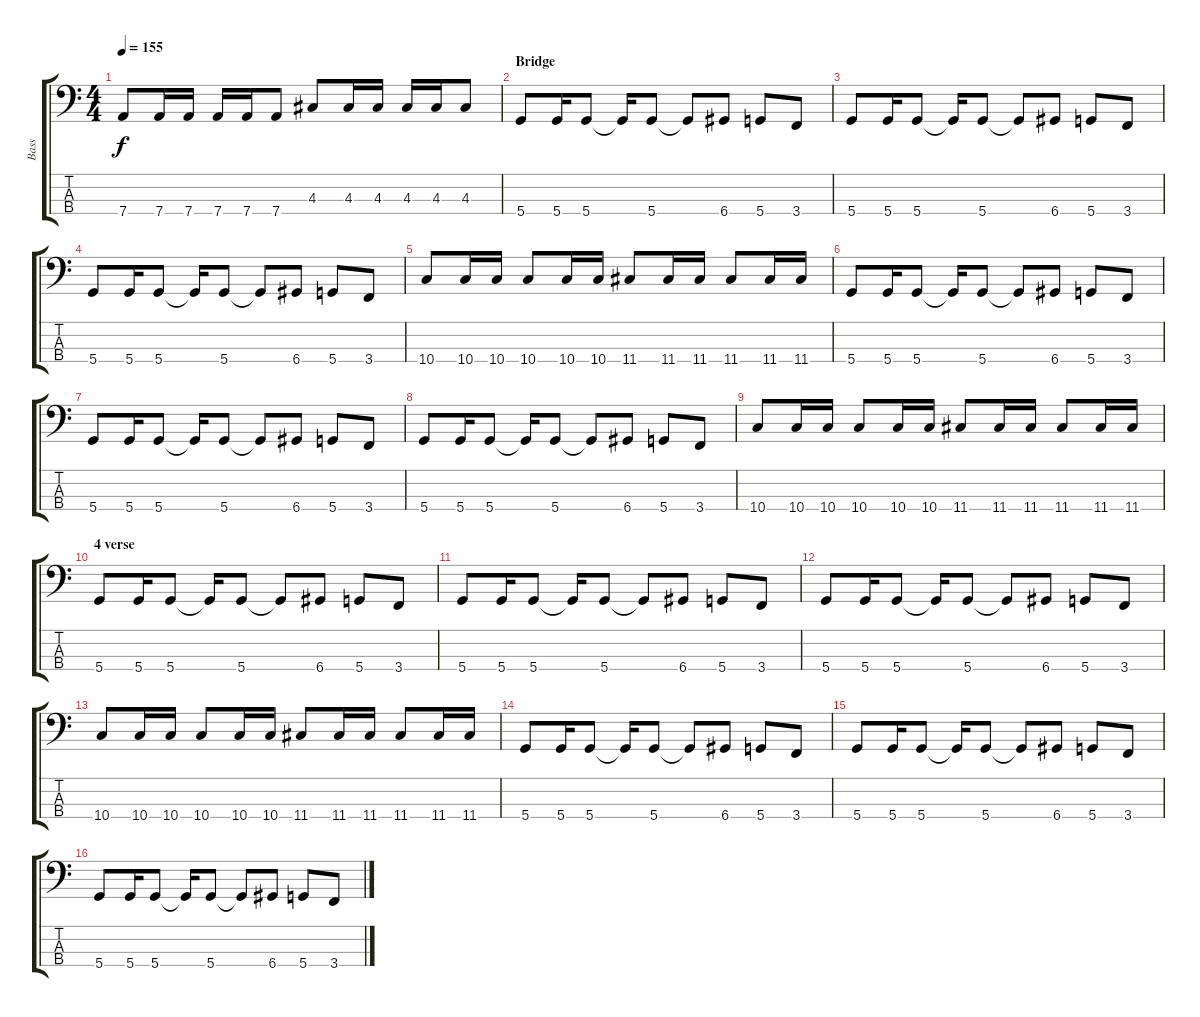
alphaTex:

\track ("Bass" "Bass") {instrument slapbass1}
\staff {score tabs}
\tuning (G2 D2 A1 D1) {hide}
\ts (4 4)
\tempo 155
\clef f4
\ks c
7.4.8{dy f} 7.4.16 7.4.16 7.4.16 7.4.16 7.4.8 4.3.8 4.3.16 4.3.16 4.3.16 4.3.16 4.3.8 |
\section ("" "Bridge")
5.4.8 5.4.16 5.4.8 5.4{t}.16 5.4.8 5.4{t}.8 6.4.8 5.4.8 3.4.8 |
5.4.8 5.4.16 5.4.8 5.4{t}.16 5.4.8 5.4{t}.8 6.4.8 5.4.8 3.4.8 |
5.4.8 5.4.16 5.4.8 5.4{t}.16 5.4.8 5.4{t}.8 6.4.8 5.4.8 3.4.8 |
10.4.8 10.4.16 10.4.16 10.4.8 10.4.16 10.4.16 11.4.8 11.4.16 11.4.16 11.4.8 11.4.16 11.4.16 |
5.4.8 5.4.16 5.4.8 5.4{t}.16 5.4.8 5.4{t}.8 6.4.8 5.4.8 3.4.8 |
5.4.8 5.4.16 5.4.8 5.4{t}.16 5.4.8 5.4{t}.8 6.4.8 5.4.8 3.4.8 |
5.4.8 5.4.16 5.4.8 5.4{t}.16 5.4.8 5.4{t}.8 6.4.8 5.4.8 3.4.8 |
10.4.8 10.4.16 10.4.16 10.4.8 10.4.16 10.4.16 11.4.8 11.4.16 11.4.16 11.4.8 11.4.16 11.4.16 |
\section ("" "4 verse")
5.4.8 5.4.16 5.4.8 5.4{t}.16 5.4.8 5.4{t}.8 6.4.8 5.4.8 3.4.8 |
5.4.8 5.4.16 5.4.8 5.4{t}.16 5.4.8 5.4{t}.8 6.4.8 5.4.8 3.4.8 |
5.4.8 5.4.16 5.4.8 5.4{t}.16 5.4.8 5.4{t}.8 6.4.8 5.4.8 3.4.8 |
10.4.8 10.4.16 10.4.16 10.4.8 10.4.16 10.4.16 11.4.8 11.4.16 11.4.16 11.4.8 11.4.16 11.4.16 |
5.4.8 5.4.16 5.4.8 5.4{t}.16 5.4.8 5.4{t}.8 6.4.8 5.4.8 3.4.8 |
5.4.8 5.4.16 5.4.8 5.4{t}.16 5.4.8 5.4{t}.8 6.4.8 5.4.8 3.4.8 |
5.4.8 5.4.16 5.4.8 5.4{t}.16 5.4.8 5.4{t}.8 6.4.8 5.4.8 3.4.8
